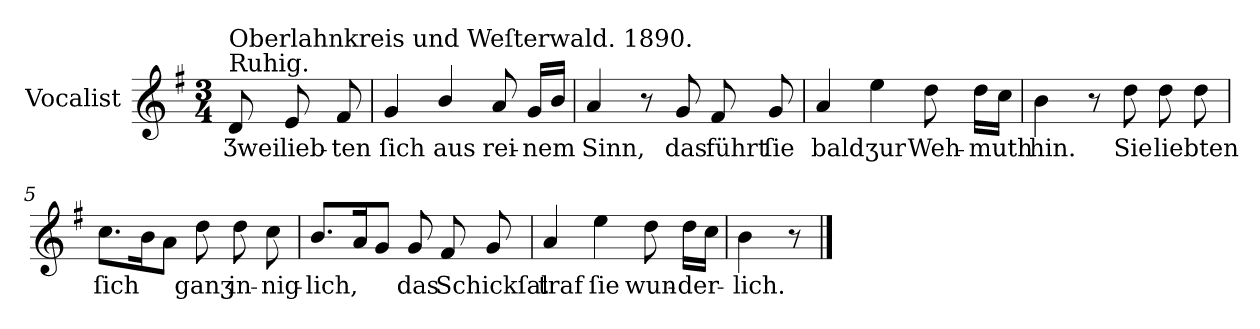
**kern	**text
*part1	*part1
*staff1	*staff1
*I"Vocalist	*
*k[f#]	*
*G:	*
*M3/4	*
=	=
!LO:TX:a:t=Ruhig.	!
!LO:TX:a:t=Oberlahnkreis und Weſterwald. 1890.	!
8d	Ʒwei
8e	lieb-
8f#	-ten
=1	=1
4g	ſich
4b/	aus
8a	rei-
16gLL	-nem
16bJJ	.
=2	=2
4a	Sinn,
8r	.
8g	das
8f#	führt
8g	ſie
=3	=3
4a	bald
4ee	ʒur
8dd	Weh-
16ddLL	-muth
16ccJJ	.
=4	=4
4b	hin.
8r	.
8dd	Sie
8dd	liebten
8dd	.
=5	=5
8.ccL	ſich
16bK	.
8aJ	.
8dd	ganʒ
8dd	in-
8cc	-nig-
=6	=6
8.bL	-lich,
16aK	.
8gJ	.
8g	das
8f#	Schickſal
8g	.
=7	=7
4a	traf
4ee	ſie
8dd	wun-
16ddLL	-der-
16ccJJ	.
=8	=8
4b	-lich.
8r	.
==	==
*-	*-
